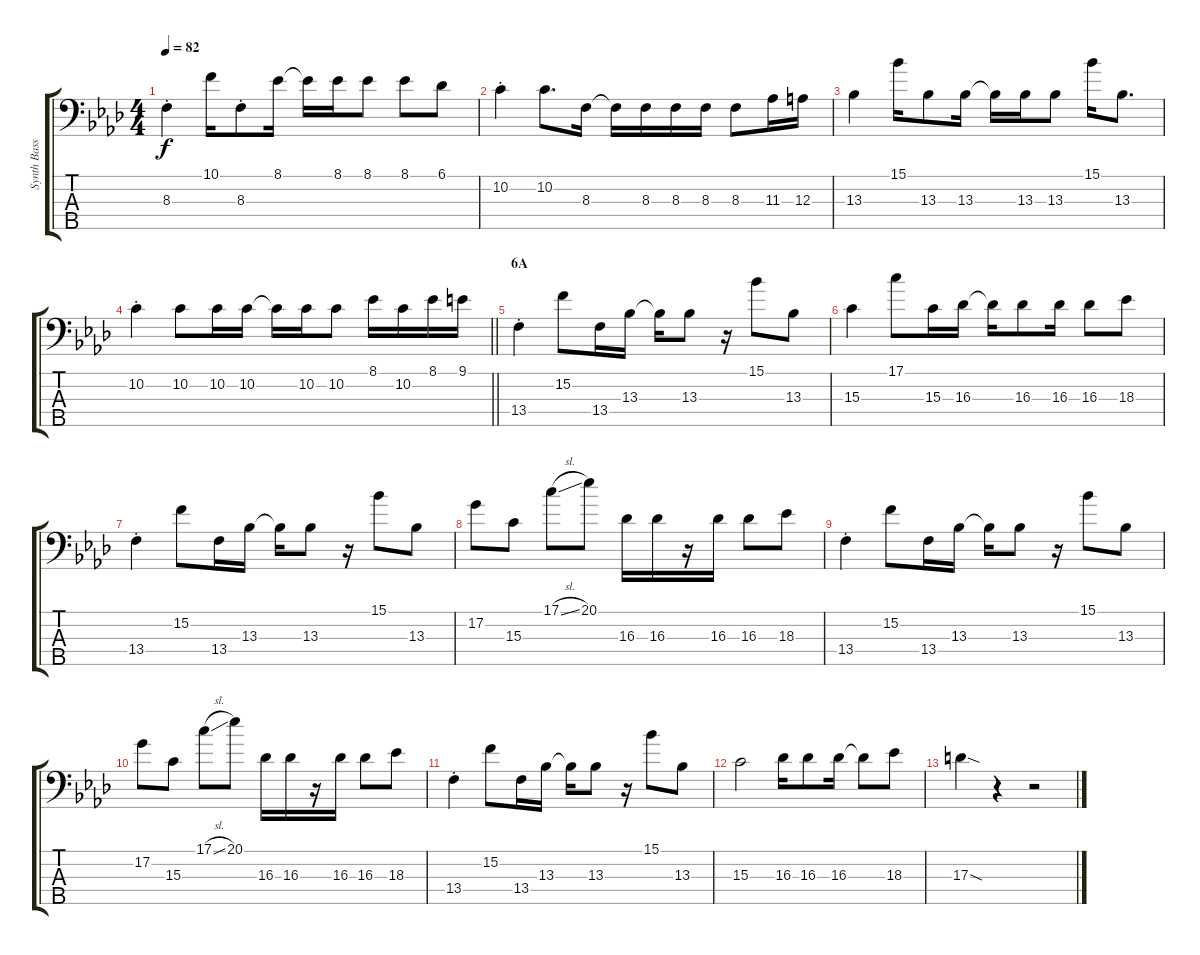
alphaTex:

\track ("Synth Bass" "Synth Bass") {instrument synthbass1}
\staff {score tabs}
\tuning (G2 D2 A1 E1 B0) {hide}
\ts (4 4)
\tempo 82
\clef f4
\ks ab
8.3{st}.4{dy f} 10.1.16 8.3{st}.8 8.1.16 8.1{t}.16 8.1.16 8.1.8 8.1.8 6.1.8 |
10.2{st}.4 10.2.8{d} 8.3.16 8.3{t}.16 8.3.16 8.3.16 8.3.16 8.3.8 11.3.16 12.3.16 |
13.3.4 15.1.16 13.3.8 13.3.16 13.3{t}.16 13.3.16 13.3.8 15.1.16 13.3.8{d} |
\barLineRight lightlight
10.2{st}.4 10.2.8 10.2.16 10.2.16 10.2{t}.16 10.2.16 10.2.8 8.1.16 10.2.16 8.1.16 9.1.16 |
\section ("" "6A")
13.4{st}.4 15.2.8 13.4.16 13.3.16 13.3{t}.16 13.3.8 r.16 15.1.8 13.3.8 |
15.3.4 17.1.8 15.3.16 16.3.16 16.3{t}.16 16.3.8 16.3.16 16.3.8 18.3.8 |
13.4{st}.4 15.2.8 13.4.16 13.3.16 13.3{t}.16 13.3.8 r.16 15.1.8 13.3.8 |
17.2.8 15.3.8 17.1{sl}.8 20.1.8 16.3.16 16.3.16 r.16 16.3.16 16.3.8 18.3.8 |
13.4{st}.4 15.2.8 13.4.16 13.3.16 13.3{t}.16 13.3.8 r.16 15.1.8 13.3.8 |
17.2.8 15.3.8 17.1{sl}.8 20.1.8 16.3.16 16.3.16 r.16 16.3.16 16.3.8 18.3.8 |
13.4{st}.4 15.2.8 13.4.16 13.3.16 13.3{t}.16 13.3.8 r.16 15.1.8 13.3.8 |
15.3.2 16.3.16 16.3.8 16.3.16 16.3{t}.8 18.3.8 |
17.3{sod}.4 r.4 r.2
